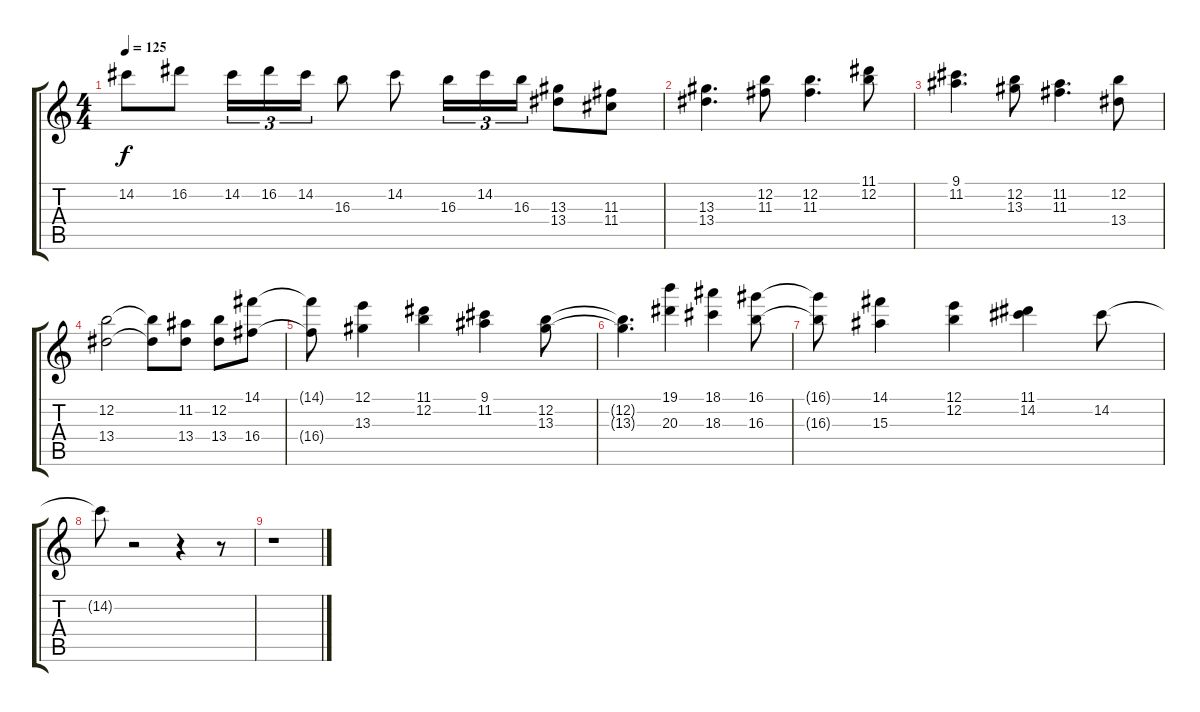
\track "" {instrument overdrivenguitar}
\staff {score tabs}
\tuning (E4 B3 G3 D3 A2 E2) {hide}
\ts (4 4)
\tempo 125
\clef g2
\ks c
14.2.8{dy f} 16.2.8 14.2.16{tu (3 2)} 16.2.16{tu (3 2)} 14.2.16{tu (3 2)} 16.3.8 14.2.8 16.3.16{tu (3 2)} 14.2.16{tu (3 2)} 16.3.16{tu (3 2)} (13.3 13.4).8 (11.3 11.4).8 |
(13.3 13.4).4{d} (12.2 11.3).8 (12.2 11.3).4{d} (11.1 12.2).8 |
(9.1 11.2).4{d} (12.2 13.3).8 (11.2 11.3).4{d} (12.2 13.4).8 |
(12.2 13.4).2 (12.2{t} 13.4{t}).8 (11.2 13.4).8 (12.2 13.4).8 (14.1 16.4).8 |
(14.1{t} 16.4{t}).8 (12.1 13.3).4 (11.1 12.2).4 (9.1 11.2).4 (12.2 13.3).8 |
(12.2{t} 13.3{t}).4{d} (19.1 20.3).4 (18.1 18.3).4 (16.1 16.3).8 |
(16.1{t} 16.3{t}).8 (14.1 15.3).4 (12.1 12.2).4 (11.1 14.2).4 14.2.8 |
14.2{t}.8 r.2 r.4 r.8 |
r.1
